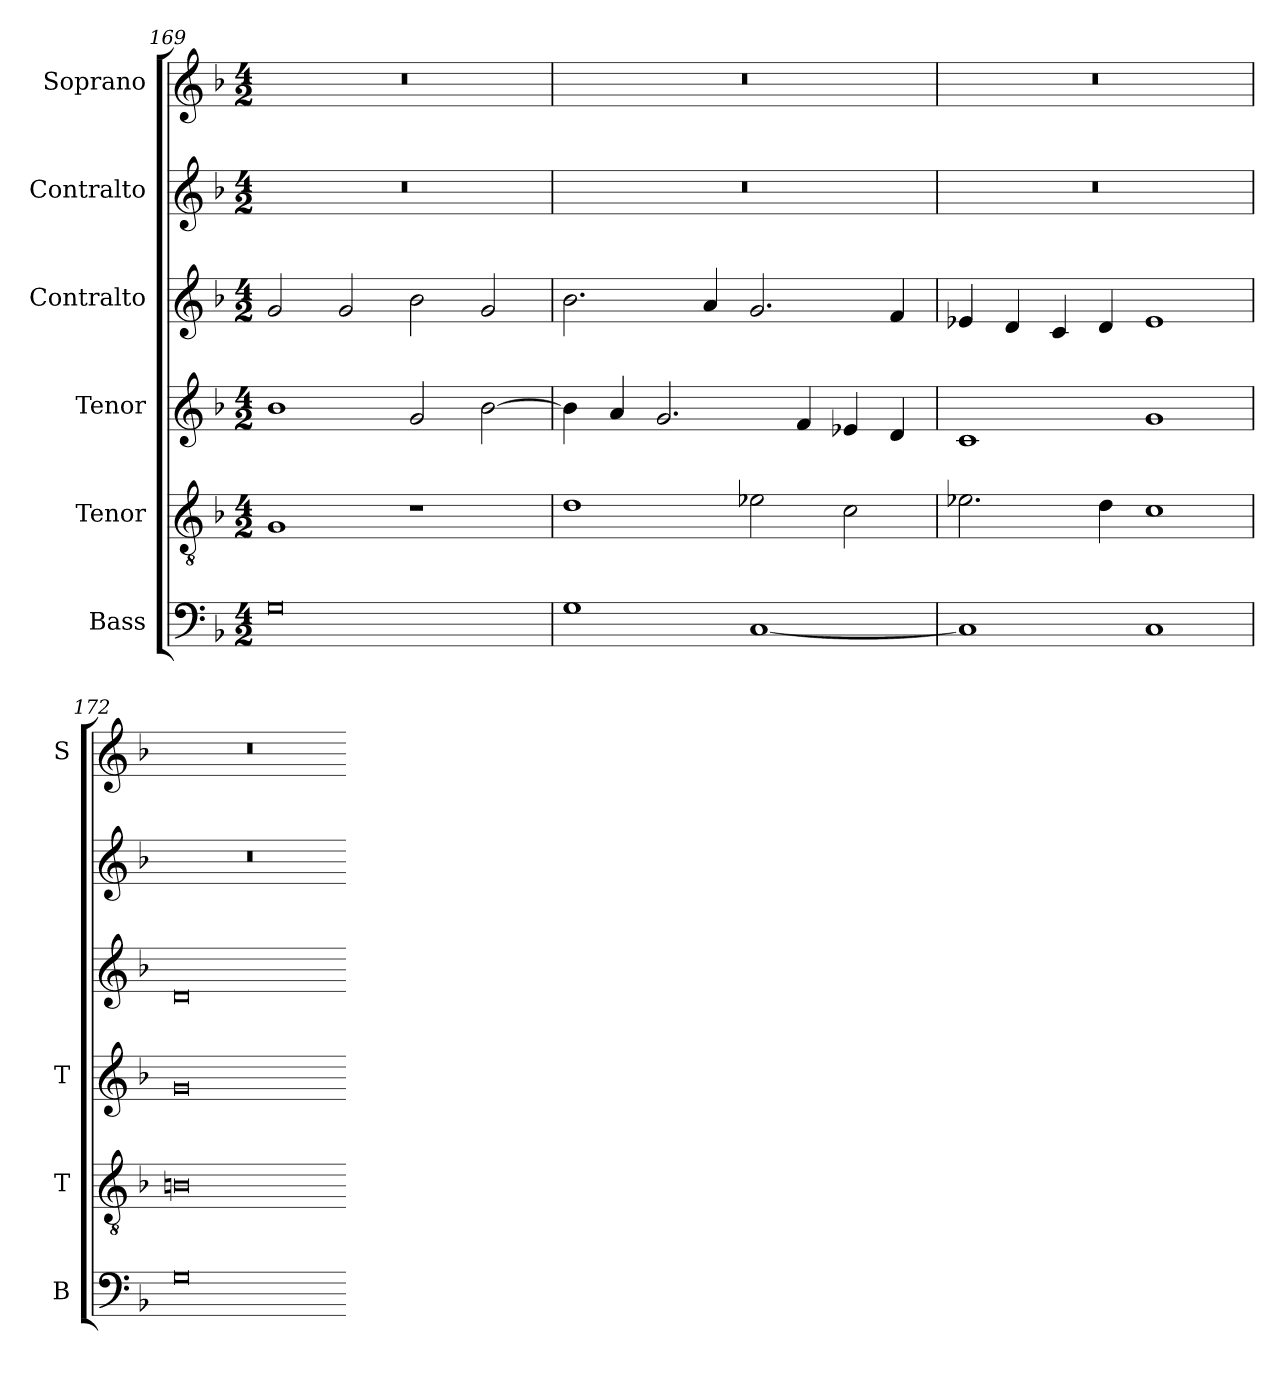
**kern	**kern	**kern	**kern	**kern	**kern
*part6	*part5	*part4	*part3	*part2	*part1
*staff6	*staff5	*staff4	*staff3	*staff2	*staff1
*I"Bass	*I"Tenor	*I"Tenor	*I"Contralto	*I"Contralto	*I"Soprano
*I'B	*I'T	*I'T	*	*	*I'S
*clefF4	*clefGv2	*clefG2	*clefG2	*clefG2	*clefG2
*k[b-]	*k[b-]	*k[b-]	*k[b-]	*k[b-]	*k[b-]
*G:dor	*G:dor	*G:dor	*G:dor	*G:dor	*G:dor
*M4/2	*M4/2	*M4/2	*M4/2	*M4/2	*M4/2
=169	=169	=169	=169	=169	=169
0G	1G	1b-	2g	0r	0r
.	.	.	2g	.	.
.	1r	2g	2b-	.	.
.	.	[2b-	2g	.	.
=170	=170	=170	=170	=170	=170
1G	1d	4b-]	2.b-	0r	0r
.	.	4a	.	.	.
.	.	2.g	.	.	.
.	.	.	4a	.	.
[1C	2e-X	.	2.g	.	.
.	.	4f	.	.	.
.	2c	4e-X	.	.	.
.	.	4d	4f	.	.
=171	=171	=171	=171	=171	=171
1C]	2.e-X	1c	4e-X	0r	0r
.	.	.	4d	.	.
.	.	.	4c	.	.
.	4d	.	4d	.	.
1C	1c	1g	1e-	.	.
=172	=172	=172	=172	=172	=172
0G	0Bn	0g	0d	0r	0r
=-	=-	=-	=-	=-	=-
*-	*-	*-	*-	*-	*-
